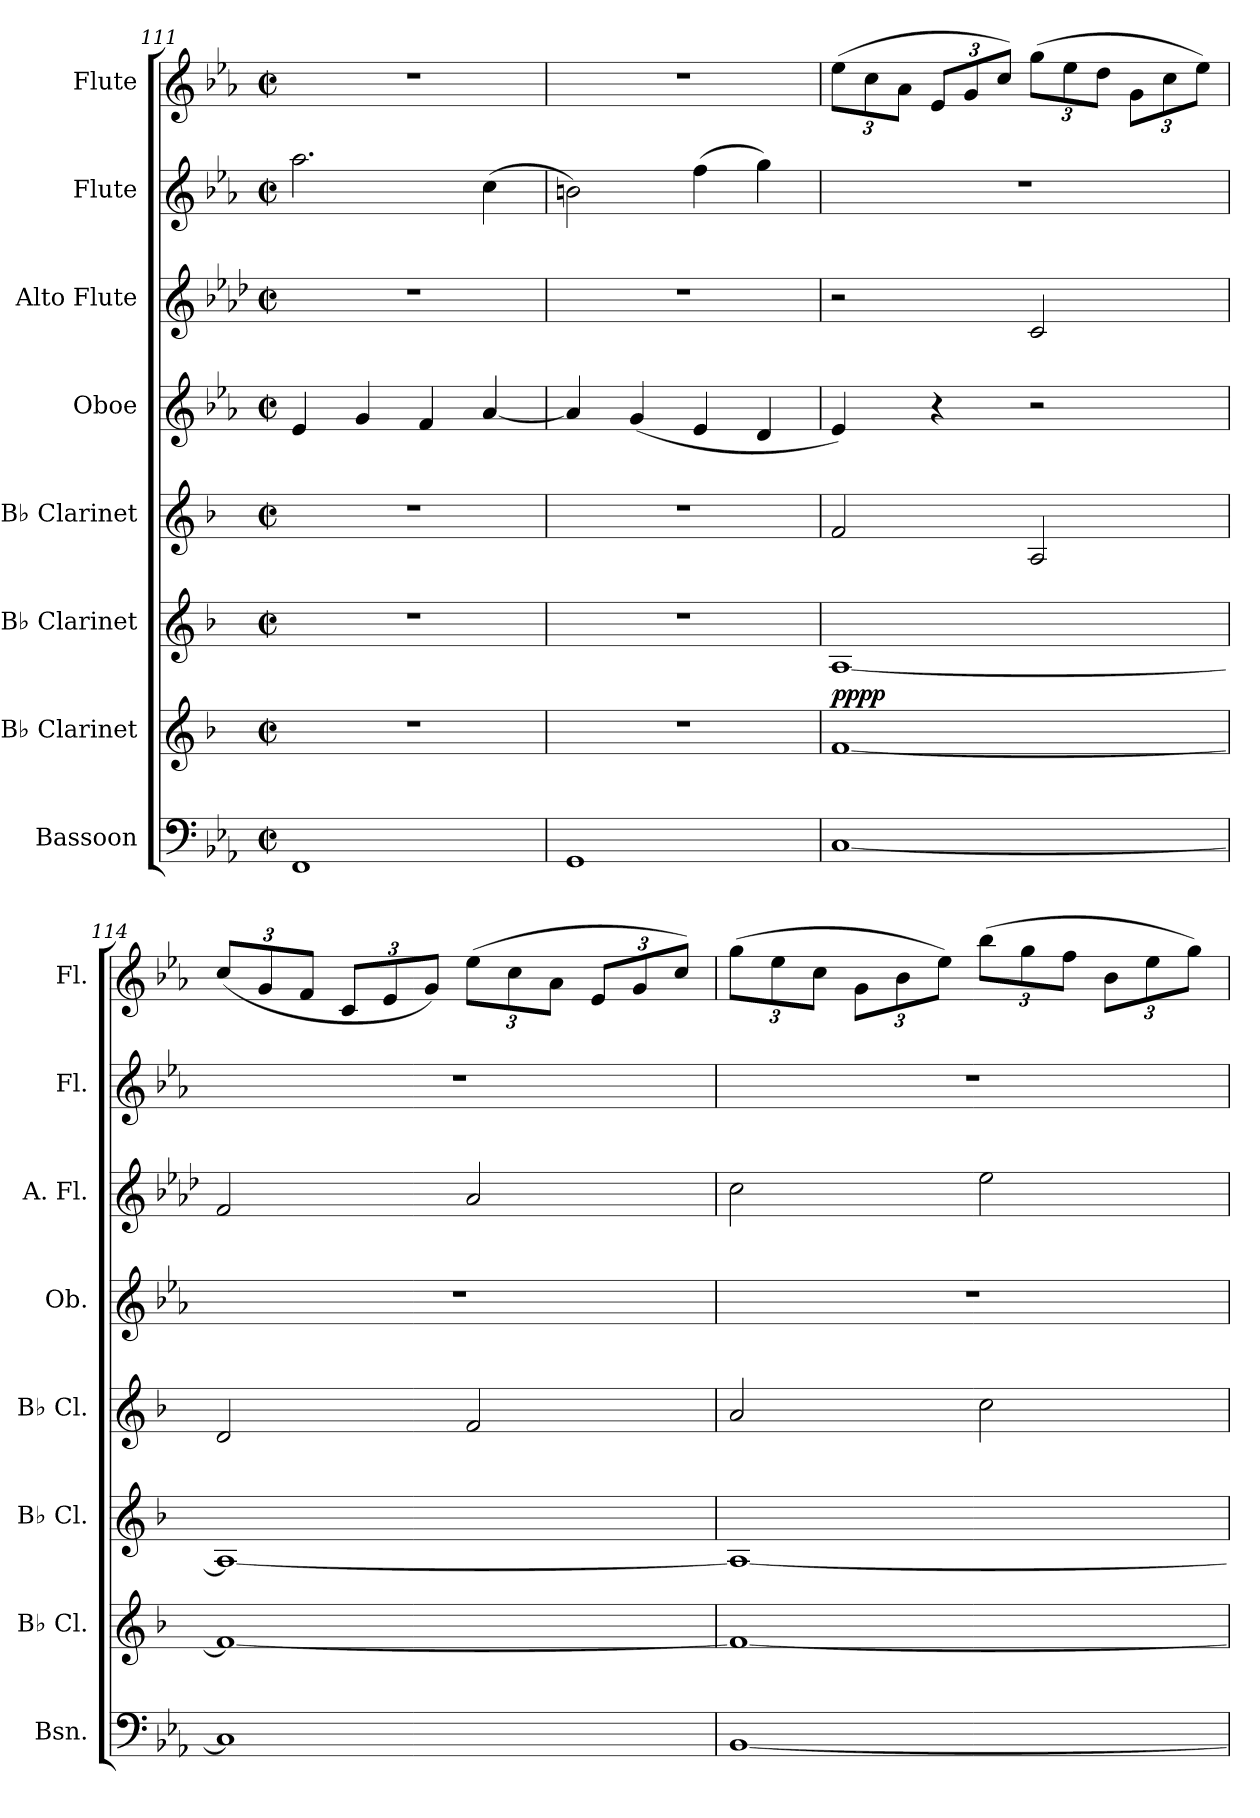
**kern	**kern	**dynam	**kern	**kern	**kern	**kern	**kern	**kern
*part8	*part7	*part7	*part6	*part5	*part4	*part3	*part2	*part1
*staff8	*staff7	*staff7	*staff6	*staff5	*staff4	*staff3	*staff2	*staff1
*I"Bassoon	*I"B♭ Clarinet	*	*I"B♭ Clarinet	*I"B♭ Clarinet	*I"Oboe	*I"Alto Flute	*I"Flute	*I"Flute
*I'Bsn.	*I'B♭ Cl.	*	*I'B♭ Cl.	*I'B♭ Cl.	*I'Ob.	*I'A. Fl.	*I'Fl.	*I'Fl.
*clefF4	*clefG2	*	*clefG2	*clefG2	*clefG2	*clefG2	*clefG2	*clefG2
*	*ITrd1c2	*	*ITrd1c2	*ITrd1c2	*	*ITrd3c5	*	*
*k[b-e-a-]	*k[b-e-a-]	*	*k[b-e-a-]	*k[b-e-a-]	*k[b-e-a-]	*k[b-e-a-]	*k[b-e-a-]	*k[b-e-a-]
*M2/2	*M2/2	*	*M2/2	*M2/2	*M2/2	*M2/2	*M2/2	*M2/2
*met(c|)	*met(c|)	*	*met(c|)	*met(c|)	*met(c|)	*met(c|)	*met(c|)	*met(c|)
=111	=111	=111	=111	=111	=111	=111	=111	=111
1FF	1r	.	1r	1r	4e-/	1r	2.aa-\	1r
.	.	.	.	.	4g/	.	.	.
.	.	.	.	.	4f/	.	.	.
.	.	.	.	.	[4a-/	.	(>4cc\	.
=112	=112	=112	=112	=112	=112	=112	=112	=112
1GG	1r	.	1r	1r	4a-/]	1r	2bn\)	1r
.	.	.	.	.	(<4g/	.	.	.
.	.	.	.	.	4e-/	.	(>4ff\	.
.	.	.	.	.	4d/	.	4gg\)	.
!!LO:PB:g=z
=113	=113	=113	=113	=113	=113	=113	=113	=113
*	*	*	*	*	*	*	*	*Xbrackettup
*	*	*	*	*	*	*	*	*MM80
!	!	!LO:DY:b	!	!	!	!	!	!
!	!	!LO:DY:n=1:a	!	!	!	!	!	!
[1C	[1e-	pp pp	[1G	2e-/	4e-/)	2r	1r	(>12ee-\L
.	.	.	.	.	.	.	.	12cc\
.	.	.	.	.	.	.	.	12a-\J
.	.	.	.	.	4r	.	.	12e-/L
.	.	.	.	.	.	.	.	12g/
.	.	.	.	.	.	.	.	12cc/J)
.	.	.	.	2G/	2r	2G/	.	(>12gg\L
.	.	.	.	.	.	.	.	12ee-\
.	.	.	.	.	.	.	.	12dd\J
.	.	.	.	.	.	.	.	12g\L
.	.	.	.	.	.	.	.	12cc\
.	.	.	.	.	.	.	.	12ee-\J)
=114	=114	=114	=114	=114	=114	=114	=114	=114
1C]	1e-_	.	1G_	2c/	1r	2c/	1r	(<12cc/L
.	.	.	.	.	.	.	.	12g/
.	.	.	.	.	.	.	.	12f/J
.	.	.	.	.	.	.	.	12c/L
.	.	.	.	.	.	.	.	12e-/
.	.	.	.	.	.	.	.	12g/J)
.	.	.	.	2e-/	.	2e-/	.	(>12ee-\L
.	.	.	.	.	.	.	.	12cc\
.	.	.	.	.	.	.	.	12a-\J
.	.	.	.	.	.	.	.	12e-/L
.	.	.	.	.	.	.	.	12g/
.	.	.	.	.	.	.	.	12cc/J)
=115	=115	=115	=115	=115	=115	=115	=115	=115
[1BB-	1e-_	.	1G_	2g/	1r	2g\	1r	(>12gg\L
.	.	.	.	.	.	.	.	12ee-\
.	.	.	.	.	.	.	.	12cc\J
.	.	.	.	.	.	.	.	12g\L
.	.	.	.	.	.	.	.	12b-\
.	.	.	.	.	.	.	.	12ee-\J)
.	.	.	.	2b-\	.	2b-\	.	(>12bb-\L
.	.	.	.	.	.	.	.	12gg\
.	.	.	.	.	.	.	.	12ff\J
.	.	.	.	.	.	.	.	12b-\L
.	.	.	.	.	.	.	.	12ee-\
.	.	.	.	.	.	.	.	12gg\J)
=	=	=	=	=	=	=	=	=
*-	*-	*-	*-	*-	*-	*-	*-	*-
